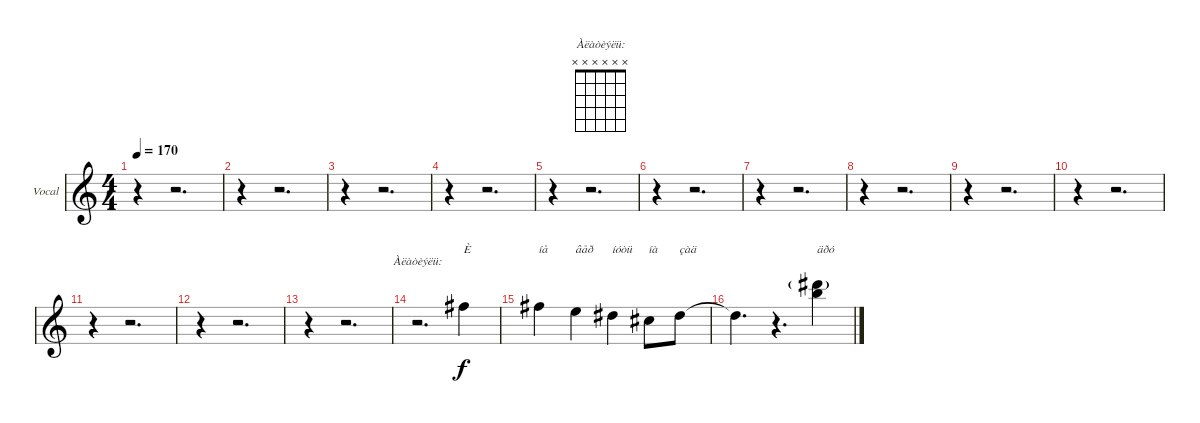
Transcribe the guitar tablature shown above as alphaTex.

\bracketExtendMode groupsimilarinstruments
\firstSystemTrackNameOrientation horizontal
\otherSystemsTrackNameOrientation horizontal
\track ("Вокал" "Vocal") {instrument altosax}
\staff {score}
\tuning (Eb4 Bb3 Gb3 Db3 Ab2 Eb2)
\displaytranspose 12
\chord ("Àëàòèýëü:" x x x x x x)
\ts (4 4)
\tempo 170
\clef g2
\ks c
r.4{dy f} r.2{d} |
r.4 r.2{d} |
r.4 r.2{d} |
r.4 r.2{d} |
r.4 r.2{d} |
r.4 r.2{d} |
r.4 r.2{d} |
r.4 r.2{d} |
r.4 r.2{d} |
r.4 r.2{d} |
r.4 r.2{d} |
r.4 r.2{d} |
r.4 r.2{d} |
r.2{d ch "Àëàòèýëü:"} 3.1.4{txt "È"} |
3.1.4{txt "íå"} 1.1.4{txt "âåð"} 0.1.4{txt "íóòü"} 3.2.8{txt "íà"} 0.1.8{txt "çàä"} |
0.1{t}.4{d} r.4{d} (12.1{g} 13.2).4{txt "äðó"}
